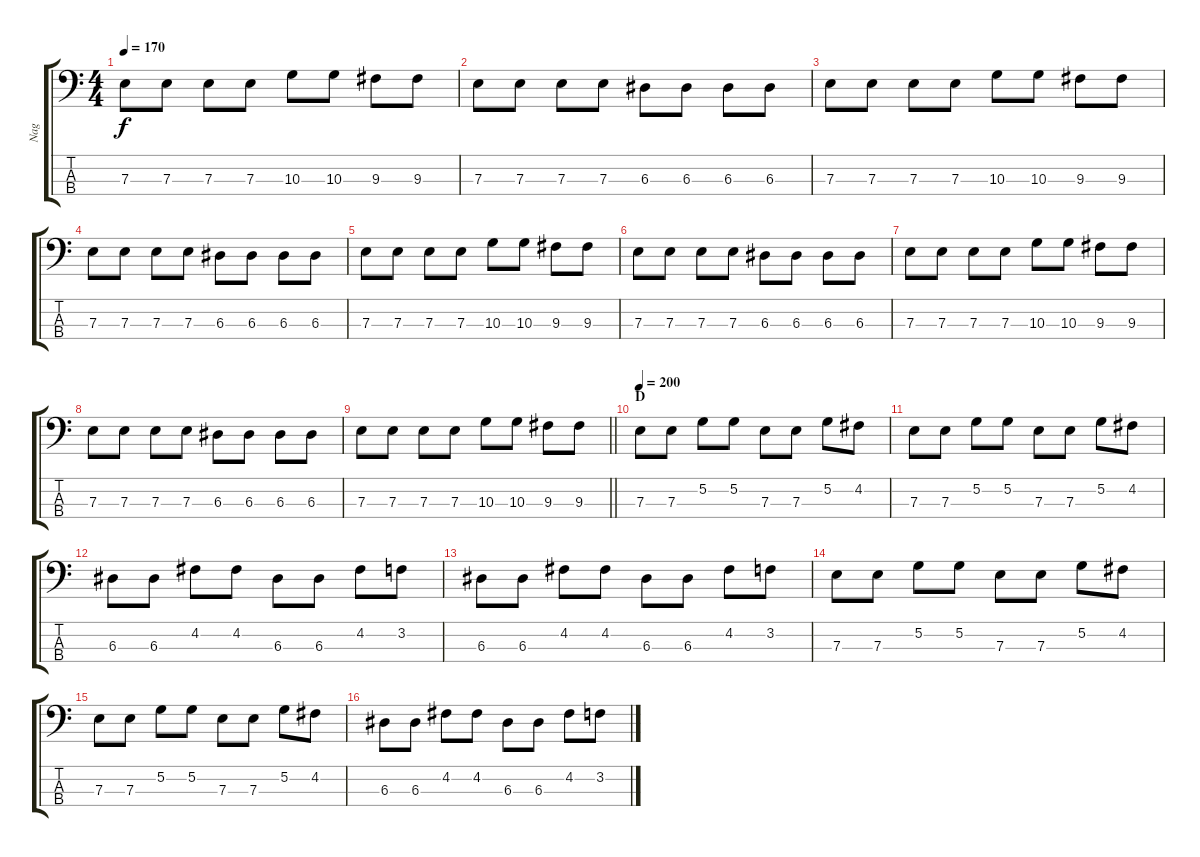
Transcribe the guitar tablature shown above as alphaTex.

\track ("Nag" "Nag") {instrument electricbassfinger}
\staff {score tabs}
\tuning (G2 D2 A1 E1) {hide}
\ts (4 4)
\tempo 170
\clef f4
\ks c
7.3.8{dy f} 7.3.8 7.3.8 7.3.8 10.3.8 10.3.8 9.3.8 9.3.8 |
7.3.8 7.3.8 7.3.8 7.3.8 6.3.8 6.3.8 6.3.8 6.3.8 |
7.3.8 7.3.8 7.3.8 7.3.8 10.3.8 10.3.8 9.3.8 9.3.8 |
7.3.8 7.3.8 7.3.8 7.3.8 6.3.8 6.3.8 6.3.8 6.3.8 |
7.3.8 7.3.8 7.3.8 7.3.8 10.3.8 10.3.8 9.3.8 9.3.8 |
7.3.8 7.3.8 7.3.8 7.3.8 6.3.8 6.3.8 6.3.8 6.3.8 |
7.3.8 7.3.8 7.3.8 7.3.8 10.3.8 10.3.8 9.3.8 9.3.8 |
7.3.8 7.3.8 7.3.8 7.3.8 6.3.8 6.3.8 6.3.8 6.3.8 |
\barLineRight lightlight
7.3.8 7.3.8 7.3.8 7.3.8 10.3.8 10.3.8 9.3.8 9.3.8 |
\section ("" "D")
\tempo 200
7.3.8 7.3.8 5.2.8 5.2.8 7.3.8 7.3.8 5.2.8 4.2.8 |
7.3.8 7.3.8 5.2.8 5.2.8 7.3.8 7.3.8 5.2.8 4.2.8 |
6.3.8 6.3.8 4.2.8 4.2.8 6.3.8 6.3.8 4.2.8 3.2.8 |
6.3.8 6.3.8 4.2.8 4.2.8 6.3.8 6.3.8 4.2.8 3.2.8 |
7.3.8 7.3.8 5.2.8 5.2.8 7.3.8 7.3.8 5.2.8 4.2.8 |
7.3.8 7.3.8 5.2.8 5.2.8 7.3.8 7.3.8 5.2.8 4.2.8 |
6.3.8 6.3.8 4.2.8 4.2.8 6.3.8 6.3.8 4.2.8 3.2.8
